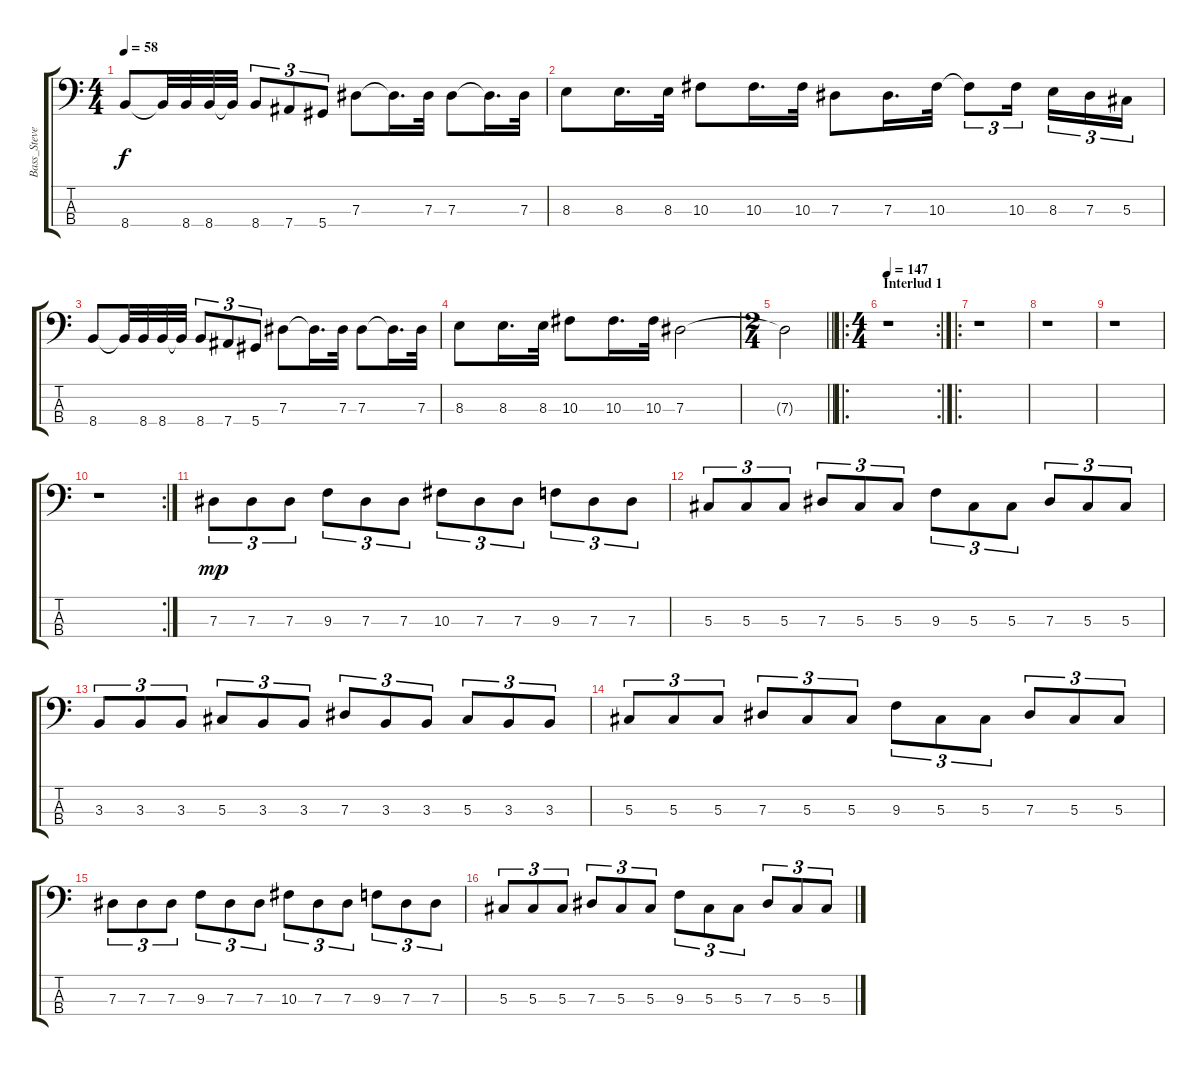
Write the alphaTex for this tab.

\track ("Bass_SteveHarris" "Bass_Steve") {instrument electricbassfinger}
\staff {score tabs}
\tuning (Gb2 Db2 Ab1 Eb1) {hide}
\ts (4 4)
\tempo 58
\clef f4
\ks c
8.4.8{dy f} 8.4{t}.32 8.4.32 8.4.32 8.4{t}.32 8.4.8{tu (3 2)} 7.4.8{tu (3 2)} 5.4.8{tu (3 2)} 7.3.8 7.3{t}.16{d} 7.3.32 7.3.8 7.3{t}.16{d} 7.3.32 |
8.3.8 8.3.16{d} 8.3.32 10.3.8 10.3.16{d} 10.3.32 7.3.8 7.3.16{d} 10.3.32 10.3{t}.8{tu (3 2)} 10.3.16{tu (3 2) beam splitsecondary} 8.3.16{tu (3 2)} 7.3.16{tu (3 2)} 5.3.16{tu (3 2)} |
8.4.8 8.4{t}.32 8.4.32 8.4.32 8.4{t}.32 8.4.8{tu (3 2)} 7.4.8{tu (3 2)} 5.4.8{tu (3 2)} 7.3.8 7.3{t}.16{d} 7.3.32 7.3.8 7.3{t}.16{d} 7.3.32 |
8.3.8 8.3.16{d} 8.3.32 10.3.8 10.3.16{d} 10.3.32 7.3.2 |
\ts (2 4)
\barLineRight lightlight
7.3{t}.2{volume 0} |
\ro
\rc 2
\ts (4 4)
\section ("" "Interlud 1")
\tempo 147
r.1{volume 12} |
\ro
r.1 |
r.1 |
r.1 |
\rc 2
r.1 |
7.3.8{tu (3 2) dy mp} 7.3.8{tu (3 2)} 7.3.8{tu (3 2)} 9.3.8{tu (3 2)} 7.3.8{tu (3 2)} 7.3.8{tu (3 2)} 10.3.8{tu (3 2)} 7.3.8{tu (3 2)} 7.3.8{tu (3 2)} 9.3.8{tu (3 2)} 7.3.8{tu (3 2)} 7.3.8{tu (3 2)} |
5.3.8{tu (3 2)} 5.3.8{tu (3 2)} 5.3.8{tu (3 2)} 7.3.8{tu (3 2)} 5.3.8{tu (3 2)} 5.3.8{tu (3 2)} 9.3.8{tu (3 2)} 5.3.8{tu (3 2)} 5.3.8{tu (3 2)} 7.3.8{tu (3 2)} 5.3.8{tu (3 2)} 5.3.8{tu (3 2)} |
3.3.8{tu (3 2)} 3.3.8{tu (3 2)} 3.3.8{tu (3 2)} 5.3.8{tu (3 2)} 3.3.8{tu (3 2)} 3.3.8{tu (3 2)} 7.3.8{tu (3 2)} 3.3.8{tu (3 2)} 3.3.8{tu (3 2)} 5.3.8{tu (3 2)} 3.3.8{tu (3 2)} 3.3.8{tu (3 2)} |
5.3.8{tu (3 2)} 5.3.8{tu (3 2)} 5.3.8{tu (3 2)} 7.3.8{tu (3 2)} 5.3.8{tu (3 2)} 5.3.8{tu (3 2)} 9.3.8{tu (3 2)} 5.3.8{tu (3 2)} 5.3.8{tu (3 2)} 7.3.8{tu (3 2)} 5.3.8{tu (3 2)} 5.3.8{tu (3 2)} |
7.3.8{tu (3 2)} 7.3.8{tu (3 2)} 7.3.8{tu (3 2)} 9.3.8{tu (3 2)} 7.3.8{tu (3 2)} 7.3.8{tu (3 2)} 10.3.8{tu (3 2)} 7.3.8{tu (3 2)} 7.3.8{tu (3 2)} 9.3.8{tu (3 2)} 7.3.8{tu (3 2)} 7.3.8{tu (3 2)} |
5.3.8{tu (3 2)} 5.3.8{tu (3 2)} 5.3.8{tu (3 2)} 7.3.8{tu (3 2)} 5.3.8{tu (3 2)} 5.3.8{tu (3 2)} 9.3.8{tu (3 2)} 5.3.8{tu (3 2)} 5.3.8{tu (3 2)} 7.3.8{tu (3 2)} 5.3.8{tu (3 2)} 5.3.8{tu (3 2)}
